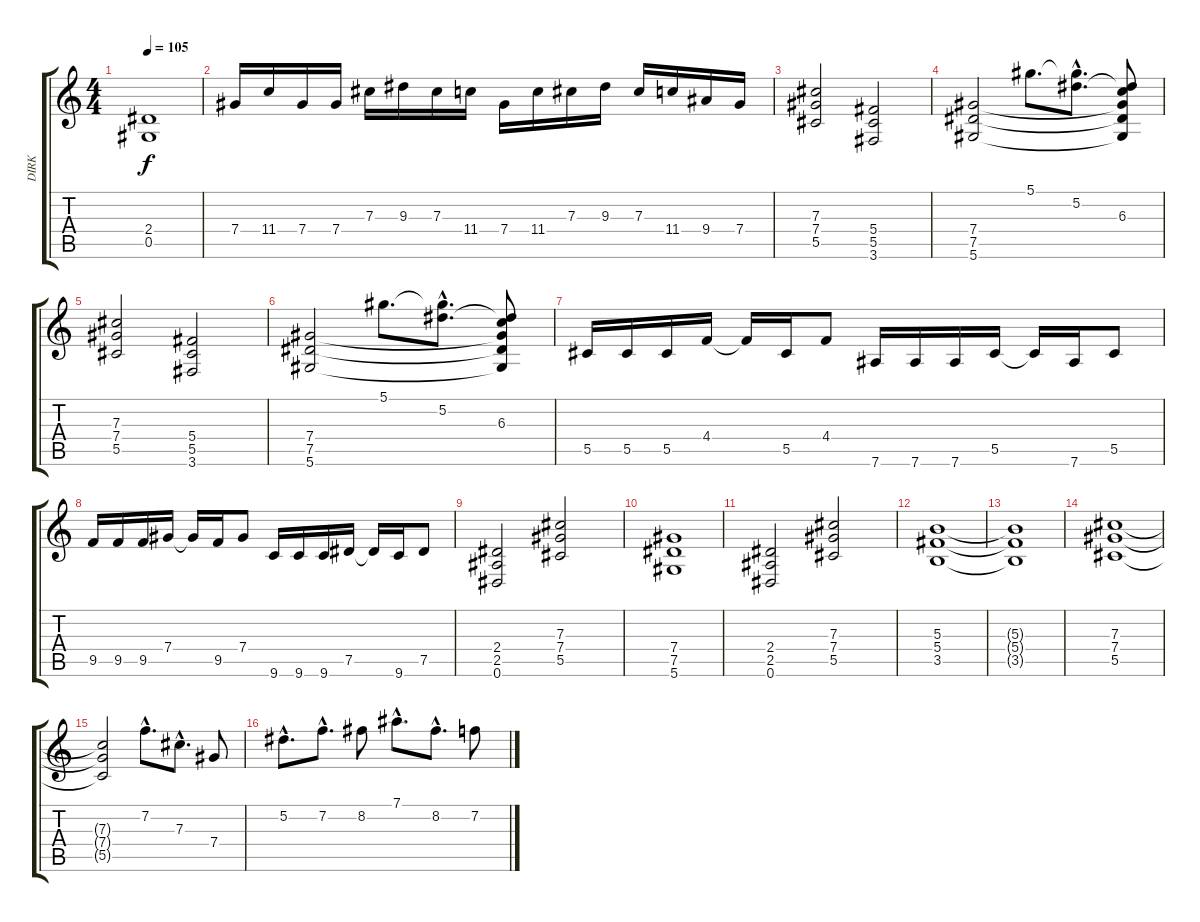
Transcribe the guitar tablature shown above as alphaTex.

\track ("DIRK" "DIRK") {instrument distortionguitar}
\staff {score tabs}
\tuning (Eb4 Bb3 Gb3 Db3 Ab2 Eb2) {hide}
\ts (4 4)
\tempo 105
\clef g2
\ks c
(2.4 0.5).1{dy f} |
7.4.16 11.4.16 7.4.16 7.4.16 7.3.16 9.3.16 7.3.16 11.4.16 7.4.16 11.4.16 7.3.16 9.3.16 7.3.16 11.4.16 9.4.16 7.4.16 |
(7.3 7.4 5.5).2 (5.4 5.5 3.6).2 |
(7.4 7.5 5.6).2 5.1.8{d} (5.1{hac t} 5.2).8{d} (5.2{t} 6.3 7.4{t} 7.5{t} 5.6{t}).8 |
(7.3 7.4 5.5).2 (5.4 5.5 3.6).2 |
(7.4 7.5 5.6).2 5.1.8{d} (5.1{hac t} 5.2).8{d} (5.2{t} 6.3 7.4{t} 7.5{t} 5.6{t}).8 |
5.5.16 5.5.16 5.5.16 4.4.16 4.4{t}.16 5.5.16 4.4.8 7.6.16 7.6.16 7.6.16 5.5.16 5.5{t}.16 7.6.16 5.5.8 |
9.5.16 9.5.16 9.5.16 7.4.16 7.4{t}.16 9.5.16 7.4.8 9.6.16 9.6.16 9.6.16 7.5.16 7.5{t}.16 9.6.16 7.5.8 |
(2.4 2.5 0.6).2 (7.3 7.4 5.5).2 |
(7.4 7.5 5.6).1 |
(2.4 2.5 0.6).2 (7.3 7.4 5.5).2 |
(5.3 5.4 3.5).1 |
(5.3{t} 5.4{t} 3.5{t}).1 |
(7.3 7.4 5.5).1 |
(7.3{t} 7.4{t} 5.5{t}).2 7.2{hac}.8{d} 7.3{hac}.8{d} 7.4.8 |
5.2{hac}.8{d} 7.2{hac}.8{d} 8.2.8 7.1{hac}.8{d} 8.2{hac}.8{d} 7.2.8
